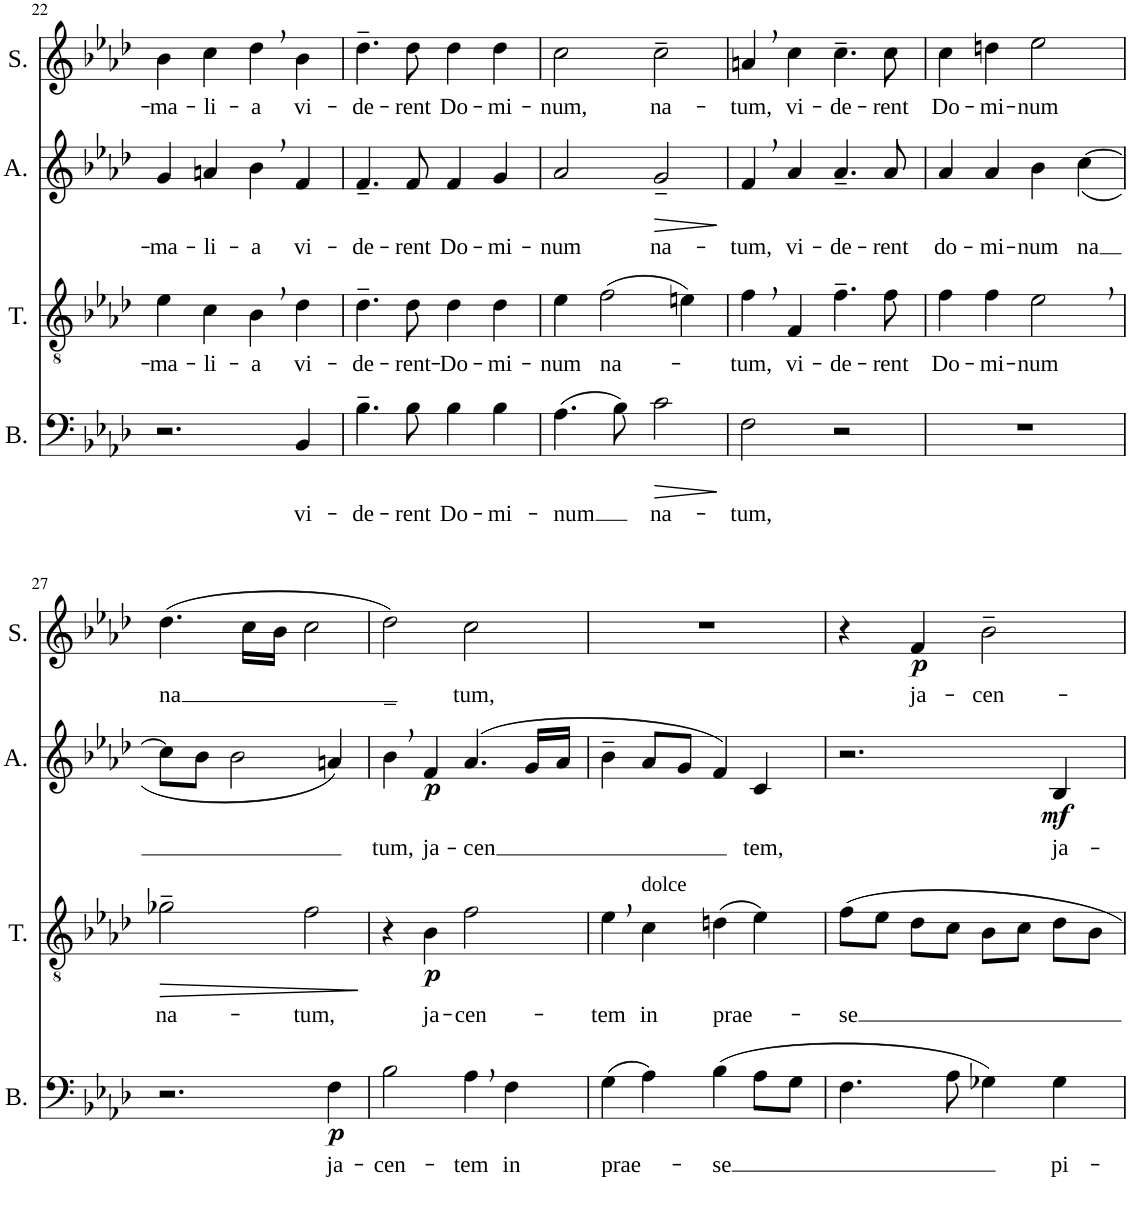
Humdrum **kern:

**kern	**text	**dynam	**kern	**text	**dynam	**kern	**text	**dynam	**kern	**text	**dynam
*part4	*part4	*part4	*part3	*part3	*part3	*part2	*part2	*part2	*part1	*part1	*part1
*staff4	*staff4	*staff4	*staff3	*staff3	*staff3	*staff2	*staff2	*staff2	*staff1	*staff1	*staff1
*I"Bass	*	*	*I"Tenor	*	*	*I"Alto	*	*	*I"Soprano	*	*
*I'B.	*	*	*I'T.	*	*	*I'A.	*	*	*I'S.	*	*
!!LO:PB:g=z
*clefF4	*	*	*clefGv2	*	*	*clefG2	*	*	*clefG2	*	*
*k[b-e-a-d-]	*	*	*k[b-e-a-d-]	*	*	*k[b-e-a-d-]	*	*	*k[b-e-a-d-]	*	*
*M4/4	*	*	*M4/4	*	*	*M4/4	*	*	*M4/4	*	*
=22	=22	=22	=22	=22	=22	=22	=22	=22	=22	=22	=22
!	!	!	!	!LO:LY:b	!	!	!LO:LY:b	!	!	!LO:LY:b	!
2.r	.	.	4e-\	-ma-	.	4g/	-ma-	.	4b-\	-ma-	.
!	!	!	!	!LO:LY:b	!	!	!LO:LY:b	!	!	!LO:LY:b	!
.	.	.	4c\	-li-	.	4an/	-li-	.	4cc\	-li-	.
!	!	!	!	!LO:LY:b	!	!	!LO:LY:b	!	!	!LO:LY:b	!
.	.	.	4B-,\	-a	.	4b-,\	-a	.	4dd-,\	-a	.
!	!LO:LY:b	!	!	!LO:LY:b	!	!	!LO:LY:b	!	!	!LO:LY:b	!
4BB-/	vi-	.	4d-\	vi-	.	4f/	vi-	.	4b-\	vi-	.
=23	=23	=23	=23	=23	=23	=23	=23	=23	=23	=23	=23
!	!LO:LY:b	!	!	!LO:LY:b	!	!	!LO:LY:b	!	!	!LO:LY:b	!
4.B-~\	-de-	.	4.d-~\	-de-	.	4.f~/	-de-	.	4.dd-~\	-de-	.
!	!LO:LY:b	!	!	!LO:LY:b	!	!	!LO:LY:b	!	!	!LO:LY:b	!
8B-\	-rent	.	8d-\	-rent-	.	8f/	-rent	.	8dd-\	-rent	.
!	!LO:LY:b	!	!	!LO:LY:b	!	!	!LO:LY:b	!	!	!LO:LY:b	!
4B-\	Do-	.	4d-\	-Do-	.	4f/	Do-	.	4dd-\	Do-	.
!	!LO:LY:b	!	!	!LO:LY:b	!	!	!LO:LY:b	!	!	!LO:LY:b	!
4B-\	-mi-	.	4d-\	-mi-	.	4g/	-mi-	.	4dd-\	-mi-	.
=24	=24	=24	=24	=24	=24	=24	=24	=24	=24	=24	=24
!	!LO:LY:b	!	!	!LO:LY:b	!	!	!LO:LY:b	!	!	!LO:LY:b	!
(4.A-\	-num	.	4e-\	-num	.	2a-/	-num	.	2cc\	-num,	.
!	!	!	!	!LO:LY:b	!	!	!	!	!	!	!
.	.	.	(2f\	na-	.	.	.	.	.	.	.
8B-\)	.	.	.	.	.	.	.	.	.	.	.
!	!LO:LY:b	!LO:HP:b	!	!	!	!	!LO:LY:b	!LO:HP:b	!	!LO:LY:b	!
2c\	na-	>	.	.	.	2g~/	na-	>	2cc~\	na-	.
.	.	.	4en\)	.	.	.	.	.	.	.	.
.	.	]	.	.	.	.	.	]	.	.	.
=25	=25	=25	=25	=25	=25	=25	=25	=25	=25	=25	=25
!	!LO:LY:b	!	!	!LO:LY:b	!	!	!LO:LY:b	!	!	!LO:LY:b	!
2F\	-tum,	.	4f,\	-tum,	.	4f,/	-tum,	.	4an,/	-tum,	.
!	!	!	!	!LO:LY:b	!	!	!LO:LY:b	!	!	!LO:LY:b	!
.	.	.	4F/	vi-	.	4a-/	vi-	.	4cc\	vi-	.
!	!	!	!	!LO:LY:b	!	!	!LO:LY:b	!	!	!LO:LY:b	!
2r	.	.	4.f~\	-de-	.	4.a-~/	-de-	.	4.cc~\	-de-	.
!	!	!	!	!LO:LY:b	!	!	!LO:LY:b	!	!	!LO:LY:b	!
.	.	.	8f\	-rent	.	8a-/	-rent	.	8cc\	-rent	.
=26	=26	=26	=26	=26	=26	=26	=26	=26	=26	=26	=26
!	!	!	!	!LO:LY:b	!	!	!LO:LY:b	!	!	!LO:LY:b	!
1r	.	.	4f\	Do-	.	4a-/	do-	.	4cc\	Do-	.
!	!	!	!	!LO:LY:b	!	!	!LO:LY:b	!	!	!LO:LY:b	!
.	.	.	4f\	-mi-	.	4a-/	-mi-	.	4ddn\	-mi-	.
!	!	!	!	!LO:LY:b	!	!	!LO:LY:b	!	!	!LO:LY:b	!
.	.	.	2e-,\	-num	.	4b-\	-num	.	2ee-\	-num	.
!	!	!	!	!	!	!	!LO:LY:b	!	!	!	!
.	.	.	.	.	.	(<[4cc\	na	.	.	.	.
!!LO:LB:g=z
=27	=27	=27	=27	=27	=27	=27	=27	=27	=27	=27	=27
!	!	!	!	!LO:LY:b	!LO:HP:b	!	!	!	!	!LO:LY:b	!
2.r	.	.	2g-X~\	na-	>	8cc\L]	.	.	(4.dd-\	na	.
.	.	.	.	.	.	8b-\J	.	.	.	.	.
.	.	.	.	.	.	2b-\	.	.	.	.	.
.	.	.	.	.	.	.	.	.	16cc\LL	.	.
.	.	.	.	.	.	.	.	.	16b-\JJ	.	.
!	!	!	!	!LO:LY:b	!	!	!	!	!	!	!
.	.	.	2f\	-tum,	.	.	.	.	2cc\	.	.
!	!LO:LY:b	!LO:DY:b	!	!	!	!	!	!	!	!	!
4F\	ja-	p	.	.	.	4an/)	.	.	.	.	.
.	.	.	.	.	]	.	.	.	.	.	.
=28	=28	=28	=28	=28	=28	=28	=28	=28	=28	=28	=28
!	!LO:LY:b	!	!	!	!	!	!LO:LY:b	!	!	!LO:LY:b	!
2B-\	-cen-	.	4r	.	.	4b-,\	tum,	.	2dd-\)	_	.
!	!	!	!	!LO:LY:b	!LO:DY:b	!	!LO:LY:b	!LO:DY:b	!	!	!
.	.	.	4B-\	ja-	p	4f/	ja-	p	.	.	.
!	!LO:LY:b	!	!	!LO:LY:b	!	!	!LO:LY:b	!	!	!LO:LY:b	!
4A-,\	-tem	.	2f\	-cen-	.	(>4.a-/	-cen	.	2cc\	tum,	.
!	!LO:LY:b	!	!	!	!	!	!	!	!	!	!
4F\	in	.	.	.	.	.	.	.	.	.	.
.	.	.	.	.	.	16g/LL	.	.	.	.	.
.	.	.	.	.	.	16a-/JJ	.	.	.	.	.
=29	=29	=29	=29	=29	=29	=29	=29	=29	=29	=29	=29
!	!LO:LY:b	!	!	!LO:LY:b	!	!	!	!	!	!	!
(4G\	prae-	.	4e-,\	-tem	.	4b-~\	.	.	1r	.	.
!	!	!	!LO:TX:a:t=dolce	!	!	!	!	!	!	!	!
!	!	!	!	!LO:LY:b	!	!	!	!	!	!	!
4A-\)	.	.	4c\	in	.	8a-/L	.	.	.	.	.
.	.	.	.	.	.	8g/J	.	.	.	.	.
!	!LO:LY:b	!	!	!LO:LY:b	!	!	!	!	!	!	!
(4B-\	-se	.	(4dn\	prae-	.	4f/)	.	.	.	.	.
!	!	!	!	!	!	!	!LO:LY:b	!	!	!	!
8A-\L	.	.	4e-\)	.	.	4c/	tem,	.	.	.	.
8G\J	.	.	.	.	.	.	.	.	.	.	.
=30	=30	=30	=30	=30	=30	=30	=30	=30	=30	=30	=30
!	!	!	!	!LO:LY:b	!	!	!	!	!	!	!
4.F\	.	.	8f\L	-se	.	2.r	.	.	4r	.	.
.	.	.	8e-\J	.	.	.	.	.	.	.	.
!	!	!	!	!	!	!	!	!	!	!LO:LY:b	!LO:DY:b
.	.	.	8d-\L	.	.	.	.	.	4f/	ja-	p
8A-\	.	.	8c\J	.	.	.	.	.	.	.	.
!	!	!	!	!	!	!	!	!	!	!LO:LY:b	!
4G-X\)	.	.	8B-\L	.	.	.	.	.	2b-~\	-cen-	.
.	.	.	8c\J	.	.	.	.	.	.	.	.
!	!LO:LY:b	!	!	!	!	!	!LO:LY:b	!LO:DY:b	!	!	!
4G-\	pi-	.	8d-\L	.	.	4B-/	ja-	mf	.	.	.
.	.	.	8B-\J	.	.	.	.	.	.	.	.
=	=	=	=	=	=	=	=	=	=	=	=
*-	*-	*-	*-	*-	*-	*-	*-	*-	*-	*-	*-
